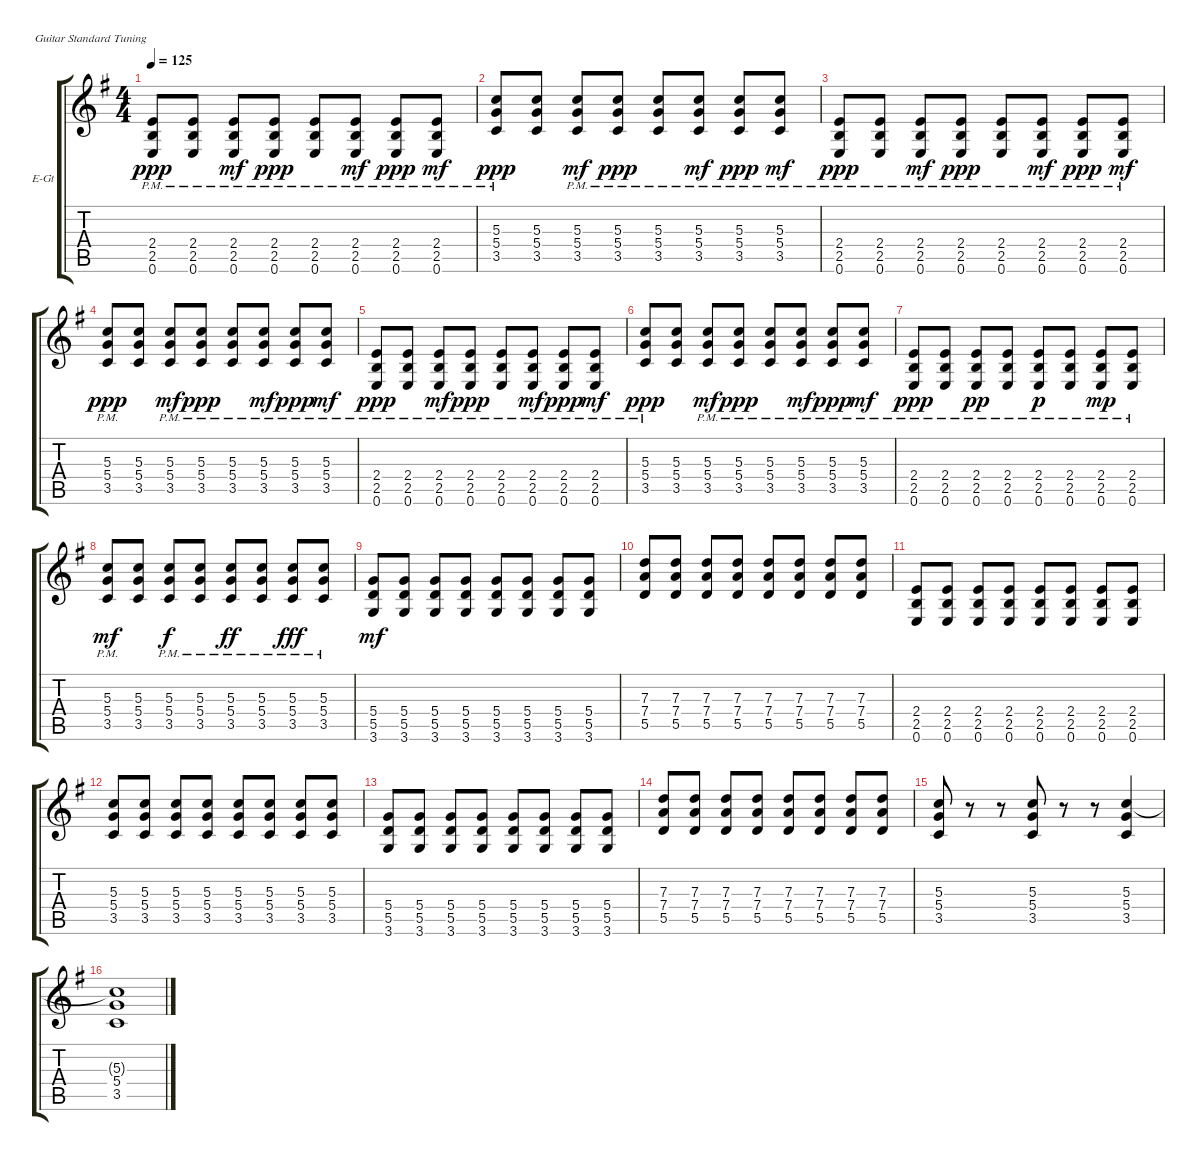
\bracketExtendMode groupsimilarinstruments
\firstSystemTrackNameOrientation horizontal
\otherSystemsTrackNameOrientation horizontal
\track ("Electric Guitar 1" "E-Gt") {instrument distortionguitar}
\staff {score tabs}
\tuning (E4 B3 G3 D3 A2 E2)
\ts (4 4)
\tempo 125
\clef g2
\ks g
(0.6{pm} 2.5{pm} 2.4{pm}).8{dy ppp} (0.6{pm} 2.5{pm} 2.4{pm}).8 (0.6{pm} 2.5{pm} 2.4{pm}).8{dy mf} (0.6{pm} 2.5{pm} 2.4{pm}).8{dy ppp} (0.6{pm} 2.5{pm} 2.4{pm}).8 (0.6{pm} 2.5{pm} 2.4{pm}).8{dy mf} (0.6{pm} 2.5{pm} 2.4{pm}).8{dy ppp} (0.6{pm} 2.5{pm} 2.4{pm}).8{dy mf} |
(3.5{pm} 5.4{pm} 5.3).8{dy ppp} (3.5 5.4 5.3).8 (3.5{pm} 5.4{pm} 5.3).8{dy mf} (3.5{pm} 5.4{pm} 5.3).8{dy ppp} (3.5{pm} 5.4{pm} 5.3).8 (3.5{pm} 5.4{pm} 5.3).8{dy mf} (3.5{pm} 5.4{pm} 5.3).8{dy ppp} (3.5{pm} 5.4{pm} 5.3).8{dy mf} |
(0.6{pm} 2.5{pm} 2.4{pm}).8{dy ppp} (0.6{pm} 2.5{pm} 2.4{pm}).8 (0.6{pm} 2.5{pm} 2.4{pm}).8{dy mf} (0.6{pm} 2.5{pm} 2.4{pm}).8{dy ppp} (0.6{pm} 2.5{pm} 2.4{pm}).8 (0.6{pm} 2.5{pm} 2.4{pm}).8{dy mf} (0.6{pm} 2.5{pm} 2.4{pm}).8{dy ppp} (0.6{pm} 2.5{pm} 2.4{pm}).8{dy mf} |
(3.5{pm} 5.4{pm} 5.3).8{dy ppp} (3.5 5.4 5.3).8 (3.5{pm} 5.4{pm} 5.3).8{dy mf} (3.5{pm} 5.4{pm} 5.3).8{dy ppp} (3.5{pm} 5.4{pm} 5.3).8 (3.5{pm} 5.4{pm} 5.3).8{dy mf} (3.5{pm} 5.4{pm} 5.3).8{dy ppp} (3.5{pm} 5.4{pm} 5.3).8{dy mf} |
(0.6{pm} 2.5{pm} 2.4{pm}).8{dy ppp} (0.6{pm} 2.5{pm} 2.4{pm}).8 (0.6{pm} 2.5{pm} 2.4{pm}).8{dy mf} (0.6{pm} 2.5{pm} 2.4{pm}).8{dy ppp} (0.6{pm} 2.5{pm} 2.4{pm}).8 (0.6{pm} 2.5{pm} 2.4{pm}).8{dy mf} (0.6{pm} 2.5{pm} 2.4{pm}).8{dy ppp} (0.6{pm} 2.5{pm} 2.4{pm}).8{dy mf} |
(3.5{pm} 5.4{pm} 5.3).8{dy ppp} (3.5 5.4 5.3).8 (3.5{pm} 5.4{pm} 5.3).8{dy mf} (3.5{pm} 5.4{pm} 5.3).8{dy ppp} (3.5{pm} 5.4{pm} 5.3).8 (3.5{pm} 5.4{pm} 5.3).8{dy mf} (3.5{pm} 5.4{pm} 5.3).8{dy ppp} (3.5{pm} 5.4{pm} 5.3).8{dy mf} |
(0.6{pm} 2.5{pm} 2.4{pm}).8{dy ppp} (0.6{pm} 2.5{pm} 2.4{pm}).8 (0.6{pm} 2.5{pm} 2.4{pm}).8{dy pp} (0.6{pm} 2.5{pm} 2.4{pm}).8 (0.6{pm} 2.5{pm} 2.4{pm}).8{dy p} (0.6{pm} 2.5{pm} 2.4{pm}).8 (0.6{pm} 2.5{pm} 2.4{pm}).8{dy mp} (0.6{pm} 2.5{pm} 2.4{pm}).8 |
(3.5{pm} 5.4{pm} 5.3).8{dy mf} (3.5 5.4 5.3).8 (3.5{pm} 5.4{pm} 5.3).8{dy f} (3.5{pm} 5.4{pm} 5.3).8 (3.5{pm} 5.4{pm} 5.3).8{dy ff} (3.5{pm} 5.4{pm} 5.3).8 (3.5{pm} 5.4{pm} 5.3).8{dy fff} (3.5{pm} 5.4{pm} 5.3).8 |
(3.6 5.5 5.4).8{dy mf} (3.6 5.5 5.4).8 (3.6 5.5 5.4).8 (3.6 5.5 5.4).8 (3.6 5.5 5.4).8 (3.6 5.5 5.4).8 (3.6 5.5 5.4).8 (3.6 5.5 5.4).8 |
(5.5 7.4 7.3).8 (5.5 7.4 7.3).8 (5.5 7.4 7.3).8 (5.5 7.4 7.3).8 (5.5 7.4 7.3).8 (5.5 7.4 7.3).8 (5.5 7.4 7.3).8 (5.5 7.4 7.3).8 |
(0.6 2.5 2.4).8 (0.6 2.5 2.4).8 (0.6 2.5 2.4).8 (0.6 2.5 2.4).8 (0.6 2.5 2.4).8 (0.6 2.5 2.4).8 (0.6 2.5 2.4).8 (0.6 2.5 2.4).8 |
(3.5 5.4 5.3).8 (3.5 5.4 5.3).8 (3.5 5.4 5.3).8 (3.5 5.4 5.3).8 (3.5 5.4 5.3).8 (3.5 5.4 5.3).8 (3.5 5.4 5.3).8 (3.5 5.4 5.3).8 |
(3.6 5.5 5.4).8 (3.6 5.5 5.4).8 (3.6 5.5 5.4).8 (3.6 5.5 5.4).8 (3.6 5.5 5.4).8 (3.6 5.5 5.4).8 (3.6 5.5 5.4).8 (3.6 5.5 5.4).8 |
(5.5 7.4 7.3).8 (5.5 7.4 7.3).8 (5.5 7.4 7.3).8 (5.5 7.4 7.3).8 (5.5 7.4 7.3).8 (5.5 7.4 7.3).8 (5.5 7.4 7.3).8 (5.5 7.4 7.3).8 |
(3.5 5.4 5.3).8 r.8 r.8 (3.5 5.4 5.3).8 r.8 r.8 (3.5 5.4 5.3).4 |
(3.5 5.4 5.3{t}).1
